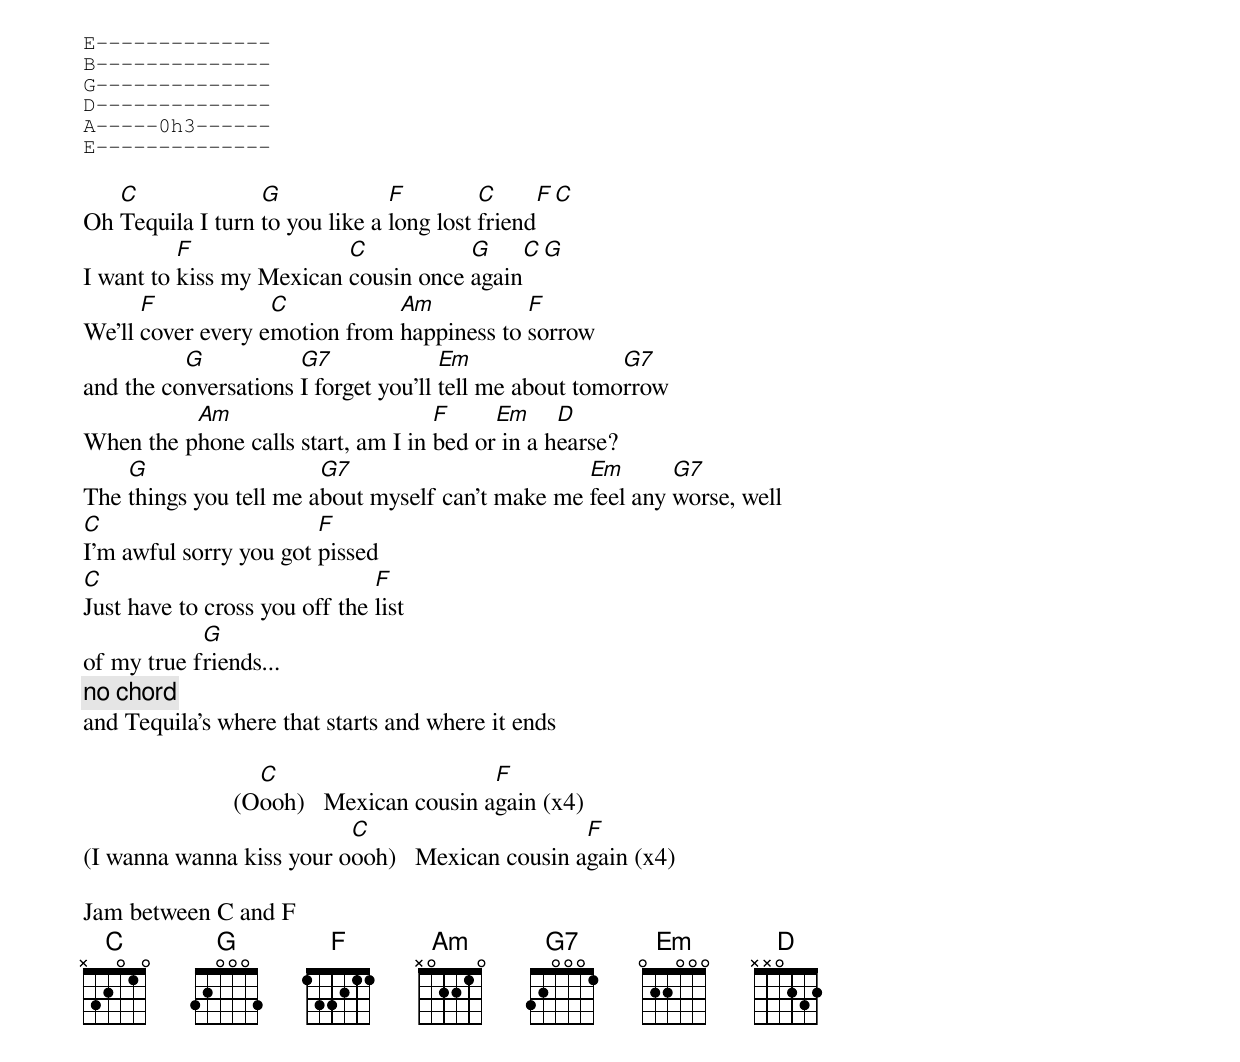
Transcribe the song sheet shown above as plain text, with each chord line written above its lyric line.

E--------------
B--------------
G--------------
D--------------
A-----0h3------
E--------------

   C              G             F         C      F  C
Oh Tequila I turn to you like a long lost friend
          F               C           G           C  G
I want to kiss my Mexican cousin once again
      F            C           Am           F
We'll cover every emotion from happiness to sorrow
          G           G7              Em                G7
and the conversations I forget you'll tell me about tomorrow
          Am                        F     Em     D
When the phone calls start, am I in bed or in a hearse?
    G                   G7                        Em       G7
The things you tell me about myself can't make me feel any worse, well
C                       F
I'm awful sorry you got pissed
C                              F
Just have to cross you off the list
            G
of my true friends...
[no chord]
and Tequila's where that starts and where it ends

                          C                      F
                        (Oooh)   Mexican cousin again (x4)
                          C                      F
(I wanna wanna kiss your oooh)   Mexican cousin again (x4)

Jam between C and F
